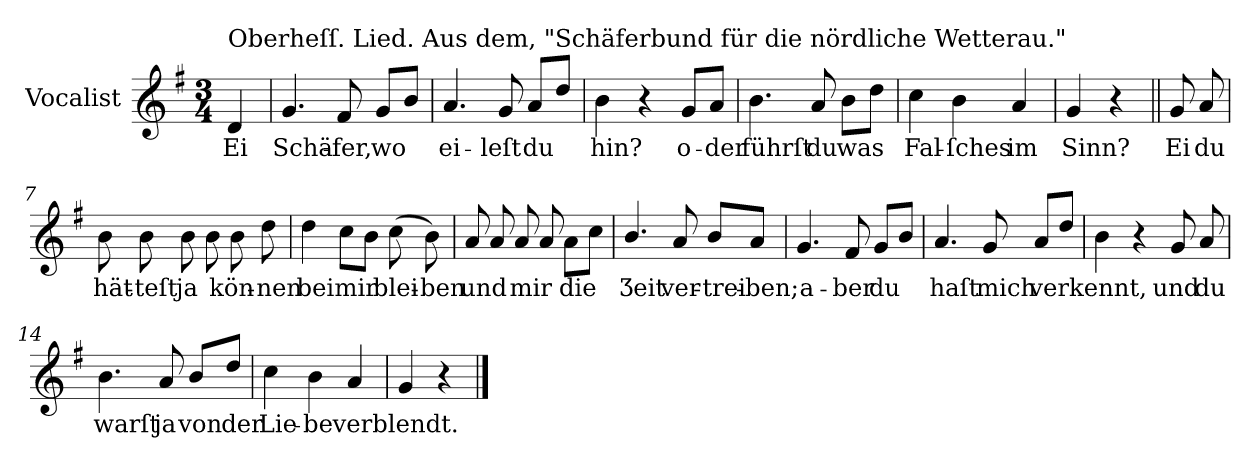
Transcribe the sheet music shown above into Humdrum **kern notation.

**kern	**text
*part1	*part1
*staff1	*staff1
*I"Vocalist	*
*k[f#]	*
*G:	*
*M3/4	*
=	=
!LO:TX:a:t=Oberheſſ. Lied. Aus dem, "Schäferbund für die nördliche Wetterau."	!
4d	Ei
=1	=1
4.g	Schä-
8f#	-fer,
8gL	wo
8bJ	.
=2	=2
4.a	ei-
8g	-leſt
8a/L	du
8ddJ	.
=3	=3
4b	hin?
4r	.
8gL	o-
8aJ	-der
=4	=4
4.b	führſt
8a	du
8bL	was
8ddJ	.
=5	=5
4cc	Fal-
4b	-ſches
4a	im
=6	=6
4g	Sinn?
4r	.
=||	=||
8g	Ei
8a	du
=7	=7
8b	hät-
8b	-teſt
8b	ja
8b	.
8b	kön-
8dd	-nen
=8	=8
4dd	bei
8ccL	mir
8bJ	.
(8cc	blei-
8b)	-ben
=9	=9
8a	und
8a	.
8a	mir
8a	.
8aL	die
8ccJ	.
=10	=10
4.b/	Ʒeit
8a	ver-
8bL	-trei-
8aJ	-ben;
=11	=11
4.g	a-
8f#	-ber
8gL	du
8bJ	.
=12	=12
4.a	haſt
8g	mich
8a/L	verkennt,
8ddJ	.
=13	=13
4b	.
4r	.
8g	und
8a	du
=14	=14
4.b	warſt
8a	ja
8b/L	von
8ddJ	der
=15	=15
4cc	Lie-
4b	-be
4a	verblendt.
=16	=16
4g	.
4r	.
==	==
*-	*-
